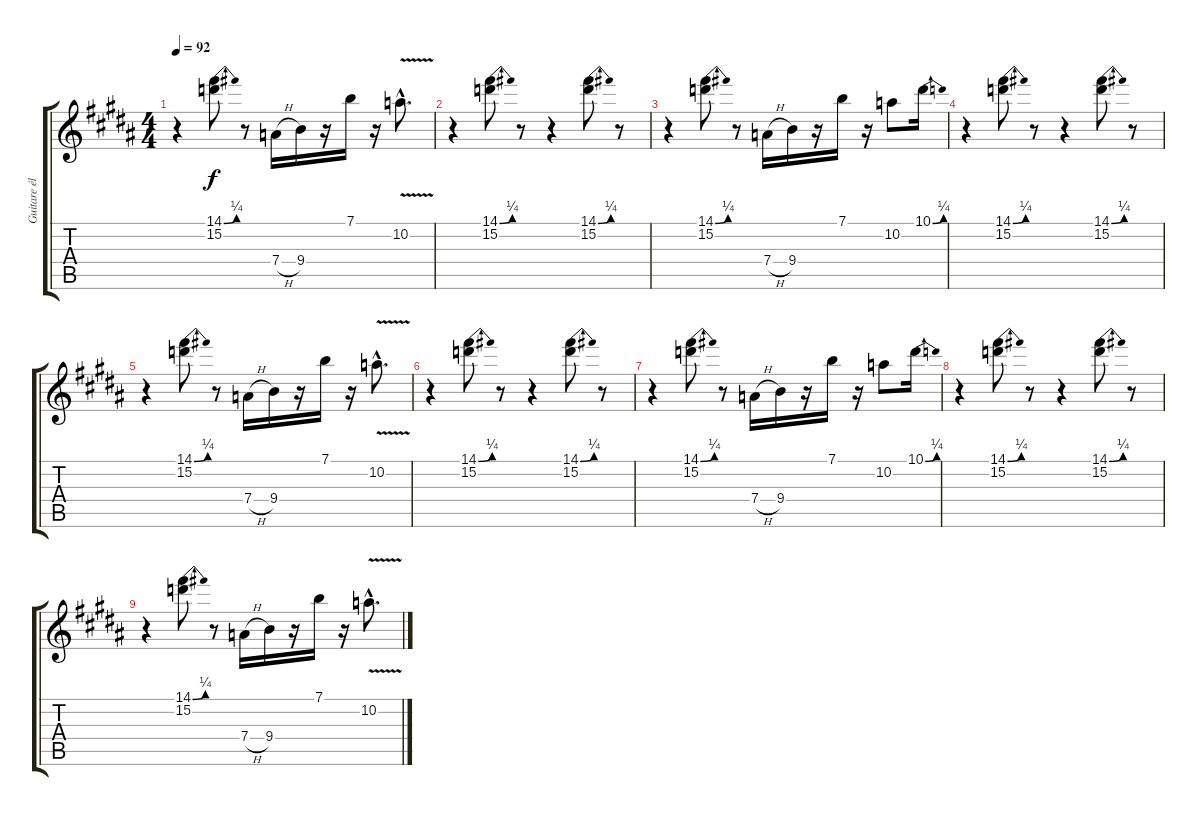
\track ("Guitare électrique" "Guitare él") {instrument electricguitarclean}
\staff {score tabs}
\tuning (E4 B3 G3 D3 A2 E2) {hide}
\ts (4 4)
\tempo 92
\clef g2
\ks b
r.4{dy f} (14.1{be (bend 0 0 60 1)} 15.2).8 r.8 7.4{h}.16 9.4.16 r.16 7.1.16 r.16 10.2{v hac}.8{d} |
r.4 (14.1{be (bend 0 0 60 1)} 15.2).8 r.8 r.4 (14.1{be (bend 0 0 60 1)} 15.2).8 r.8 |
r.4 (14.1{be (bend 0 0 60 1)} 15.2).8 r.8 7.4{h}.16 9.4.16 r.16 7.1.16 r.16 10.2.8 10.1{be (bend 0 0 60 1)}.16 |
r.4 (14.1{be (bend 0 0 60 1)} 15.2).8 r.8 r.4 (14.1{be (bend 0 0 60 1)} 15.2).8 r.8 |
r.4 (14.1{be (bend 0 0 60 1)} 15.2).8 r.8 7.4{h}.16 9.4.16 r.16 7.1.16 r.16 10.2{v hac}.8{d} |
r.4 (14.1{be (bend 0 0 60 1)} 15.2).8 r.8 r.4 (14.1{be (bend 0 0 60 1)} 15.2).8 r.8 |
r.4 (14.1{be (bend 0 0 60 1)} 15.2).8 r.8 7.4{h}.16 9.4.16 r.16 7.1.16 r.16 10.2.8 10.1{be (bend 0 0 60 1)}.16 |
r.4 (14.1{be (bend 0 0 60 1)} 15.2).8 r.8 r.4 (14.1{be (bend 0 0 60 1)} 15.2).8 r.8 |
r.4 (14.1{be (bend 0 0 60 1)} 15.2).8 r.8 7.4{h}.16 9.4.16 r.16 7.1.16 r.16 10.2{v hac}.8{d}
